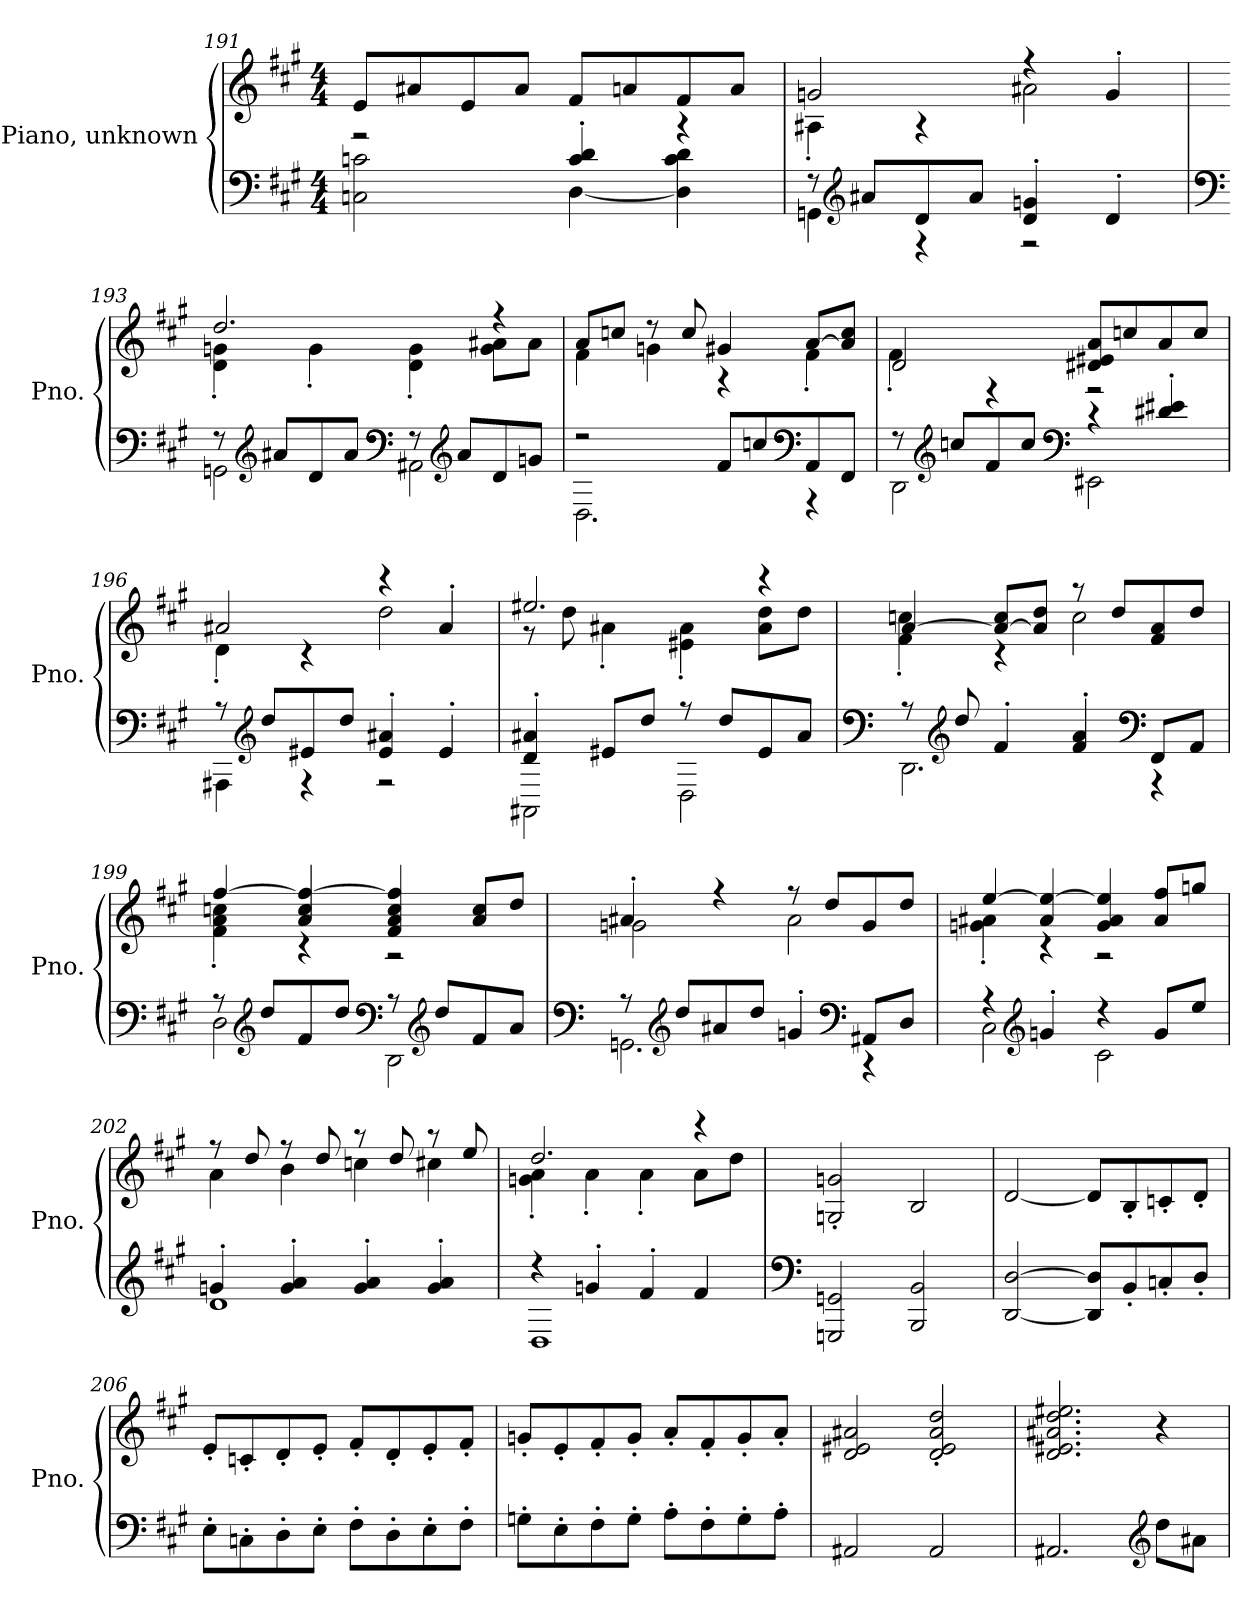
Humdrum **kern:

**kern	**kern
*part1	*part1
*staff2	*staff1
*I"Piano, unknown	*
*I'Pno.	*
*clefF4	*clefG2
*k[f#c#g#]	*k[f#c#g#]
*M4/4	*M4/4
=191	=191
*^	*
2r	2Cn\ 2cn\	8e/L
.	.	8a#X/
.	.	8e/
.	.	8a#/J
4c/' 4d/'	[4D\	8f#/L
.	.	8an/
4r	4D\] 4c\ 4d\	8f#/
.	.	8a/J
=192	=192	=192
*	*	*^
8r	4GGn\	2gn/	4A#X'\
*clefG2	*	*	*
8a#X/L	.	.	.
8d/	4r	.	4r
8a#/J	.	.	.
4d/' 4gn/'	2r	4r	2a#X\
4d'/	.	4g'/	.
!!LO:LB:g=z	!!
=193	=193	=193	=193
*clefF4	*	*	*
8r	2GGn\	2.dd/	4d\' 4gn\'
*clefG2	*	*	*
8a#X/L	.	.	.
8d/	.	.	4g'\
8a#/J	.	.	.
*clefF4	*	*	*
8r	2AA#X\	.	4d\' 4g\'
*clefG2	*	*	*
8a#/L	.	.	.
8d/	.	4r	8g\ 8a#X\L
8gn/J	.	.	8a#\J
=194	=194	=194	=194
2r	2.D\	8a/L	4f#\
.	.	8ccn/J	.
.	.	8r	4gn\
.	.	8cc/	.
8f#/L	.	4g#X/	4r
8ccn/	.	.	.
*clefF4	*	*	*
8AA/	4r	[8a/L	4f#'\
8FF#/J	.	8a/] 8cc/J	.
!!LO:LB:g=z	!!
=195	=195	=195	=195
8r	2DD\	2d/	4f#'\
*clefG2	*	*	*
8ccn/L	.	.	.
8f#/	.	.	4r
8cc/J	.	.	.
*clefF4	*	*	*
4r	2EE#X\	8d#X/ 8e#X/ 8a/L	2r
.	.	8ccn/	.
4d#X/' 4e#X/'	.	8a/	.
.	.	8cc/J	.
=196	=196	=196	=196
8r	4AAA#X\	2a#X/	4d'\
*clefG2	*	*	*
8dd/L	.	.	.
8e#X/	4r	.	4r
8dd/J	.	.	.
4e#/' 4a#X/'	2r	4r	2dd\
4e#'/	.	4a#'/	.
=197	=197	=197	=197
4d/' 4a#X/'	2AA#X\	2.ee#X/	8r
.	.	.	8dd\
8e#X/L	.	.	4a#X'\
8dd/J	.	.	.
8r	2D\	.	4e#X\' 4a#\'
8dd/L	.	.	.
8e#/	.	4r	8a#\ 8dd\L
8a#/J	.	.	8dd\J
!!LO:LB:g=z	!!
=198	=198	=198	=198
*clefF4	*	*	*
8r	2.DD\	[4a/	4f#\' 4ccn\'
*clefG2	*	*	*
8dd/	.	.	.
4f#'/	.	8a/_ 8cc/L	4r
.	.	8a/] 8dd/J	.
4f#/' 4a/'	.	8r	2cc\
.	.	8dd/L	.
*clefF4	*	*	*
8FF#/L	4r	8f#/ 8a/	.
8AA/J	.	8dd/J	.
=199	=199	=199	=199
8r	2D\	[4ff#/	4f#\' 4a\' 4ccn\'
*clefG2	*	*	*
8dd/L	.	.	.
8f#/	.	4a/ 4cc/ 4ff#/_	4r
8dd/J	.	.	.
*clefF4	*	*	*
8r	2DD\	4f#/ 4a/ 4cc/ 4ff#/]	2r
*clefG2	*	*	*
8dd/L	.	.	.
8f#/	.	8a/ 8cc/L	.
8a/J	.	8dd/J	.
=200	=200	=200	=200
*clefF4	*	*	*
8r	2.GGn\	4a#X'/	2gn\
*clefG2	*	*	*
8dd/L	.	.	.
8a#X/	.	4r	.
8dd/J	.	.	.
4gn'/	.	8r	2a#\
.	.	8dd/L	.
*clefF4	*	*	*
8AA#X/L	4r	8g/	.
8D/J	.	8dd/J	.
!!LO:LB:g=z	!!
=201	=201	=201	=201
4r	2C#\	[4ee/	4gn\' 4a#X\'
*clefG2	*	*	*
4gn'/	.	4a#/ 4ee/_	4r
4r	2c#\	4g/ 4a#/ 4ee/]	2r
8g/L	.	8a#/ 8ff#/L	.
8ee/J	.	8ggn/J	.
=202	=202	=202	=202
4gn'/	1d	8r	4a\
.	.	8dd/	.
4g/' 4a/'	.	8r	4b\
.	.	8dd/	.
4g/' 4a/'	.	8r	4ccn\
.	.	8dd/	.
4g/' 4a/'	.	8r	4cc#X\
.	.	8ee/	.
=203	=203	=203	=203
4r	1D	2.dd/	4gn\' 4a\'
4gn'/	.	.	4a'\
4f#'/	.	.	4a'\
4f#/	.	4r	8a\L
.	.	.	8dd\J
*v	*v	*	*
*	*v	*v
=204	=204
*clefF4	*
2GGGn/ 2GGn/	2Gn/' 2gn/'
2BBB/ 2BB/	2B/
!!LO:PB:g=z
=205	=205
[2DD/ [2D/	[2d/
8DD/] 8D/]L	8d/L]
8BB'/	8B'/
8Cn'/	8cn'/
8D'/J	8d'/J
=206	=206
8E'\L	8e'/L
8Cn'\	8cn'/
8D'\	8d'/
8E'\J	8e'/J
8F#'\L	8f#'/L
8D'\	8d'/
8E'\	8e'/
8F#'\J	8f#'/J
=207	=207
8Gn'\L	8gn'/L
8E'\	8e'/
8F#'\	8f#'/
8G'\J	8g'/J
8A'\L	8a'/L
8F#'\	8f#'/
8G'\	8g'/
8A'\J	8a'/J
=208	=208
2AA#X/	2d/ 2e#X/ 2a#X/
2AA#/	2d/' 2e#/' 2a#/' 2dd/'
=209	=209
2.AA#X/	2.d/ 2.e#X/ 2.a#X/ 2.dd/ 2.ee#X/
*clefG2	*
8dd\L	4r
8a#X\J	.
=	=
*-	*-
